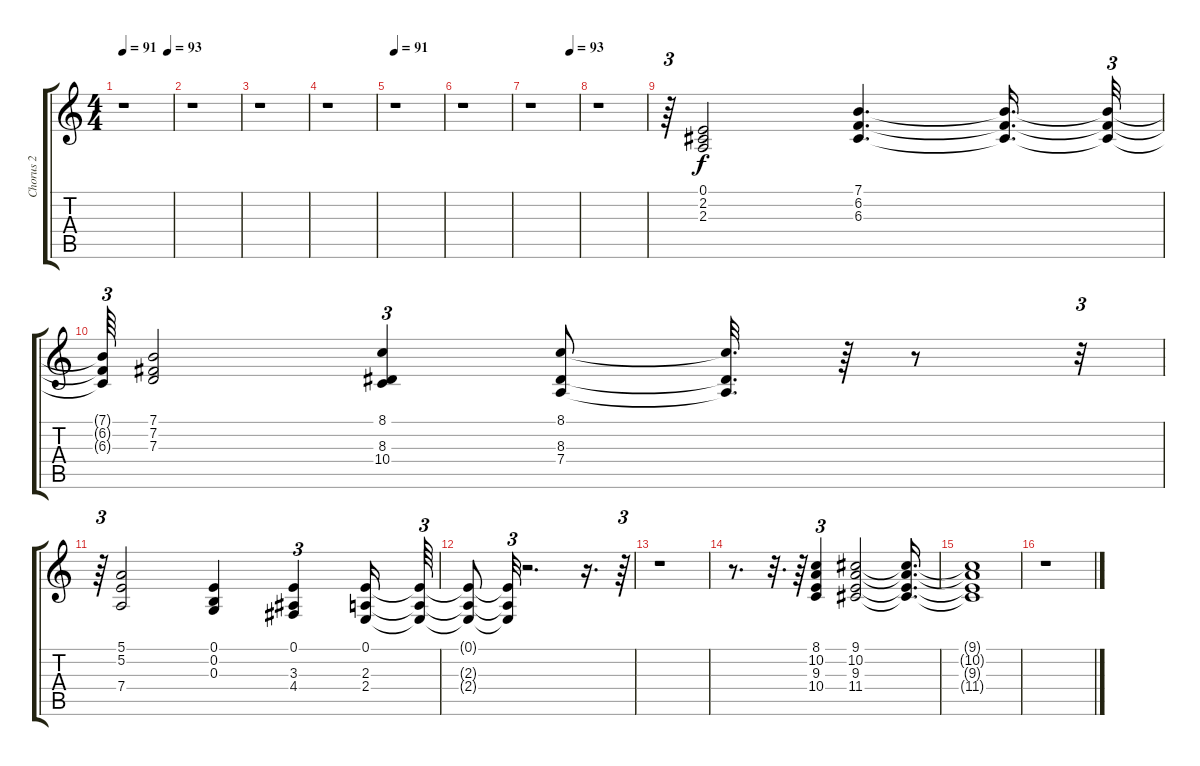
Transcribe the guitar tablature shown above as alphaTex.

\track ("Chorus 2" "Chorus 2") {instrument synthvoice}
\staff {score tabs}
\tuning (E4 B3 G3 D3 A2 E2) {hide}
\ts (4 4)
\tempo 91
\tempo (93 0.90625)
\clef g2
\ks c
r.1{dy f} |
r.1 |
r.1 |
r.1 |
\tempo 91
r.1 |
r.1 |
\tempo (93 0.8229166666666666)
r.1 |
r.1 |
r.64{tu (3 2)} (0.1 2.2 2.3).2 (7.1 6.2 6.3).4{d} (7.1{t} 6.2{t} 6.3{t}).16{d} (7.1{t} 6.2{t} 6.3{t}).32{tu (3 2)} |
(7.1{t} 6.2{t} 6.3{t}).64{tu (3 2)} (7.1 7.2 7.3).2 (8.1 8.3 10.4).4{tu (3 2)} (8.1 8.3 7.4).8 (8.1{t} 8.3{t} 7.4{t}).32{d} r.64 r.8 r.32{tu (3 2)} |
r.64{tu (3 2)} (5.1 5.2 7.4).2 (0.1 0.2 0.3).4 (0.1 3.3 4.4).4{tu (3 2)} (0.1 2.3 2.4).16 (0.1{t} 2.3{t} 2.4{t}).64{tu (3 2)} |
(0.1{t} 2.3{t} 2.4{t}).8 (0.1{t} 2.3{t} 2.4{t}).32{tu (3 2)} r.2{d} r.16{d} r.64{tu (3 2)} |
r.1 |
r.8{d} r.32{d} r.64 (8.1 10.2 9.3 10.4).4{tu (3 2)} (9.1 10.2 9.3 11.4).2 (9.1{t} 10.2{t} 9.3{t} 11.4{t}).16{d} |
(9.1{t} 10.2{t} 9.3{t} 11.4{t}).1 |
r.1
